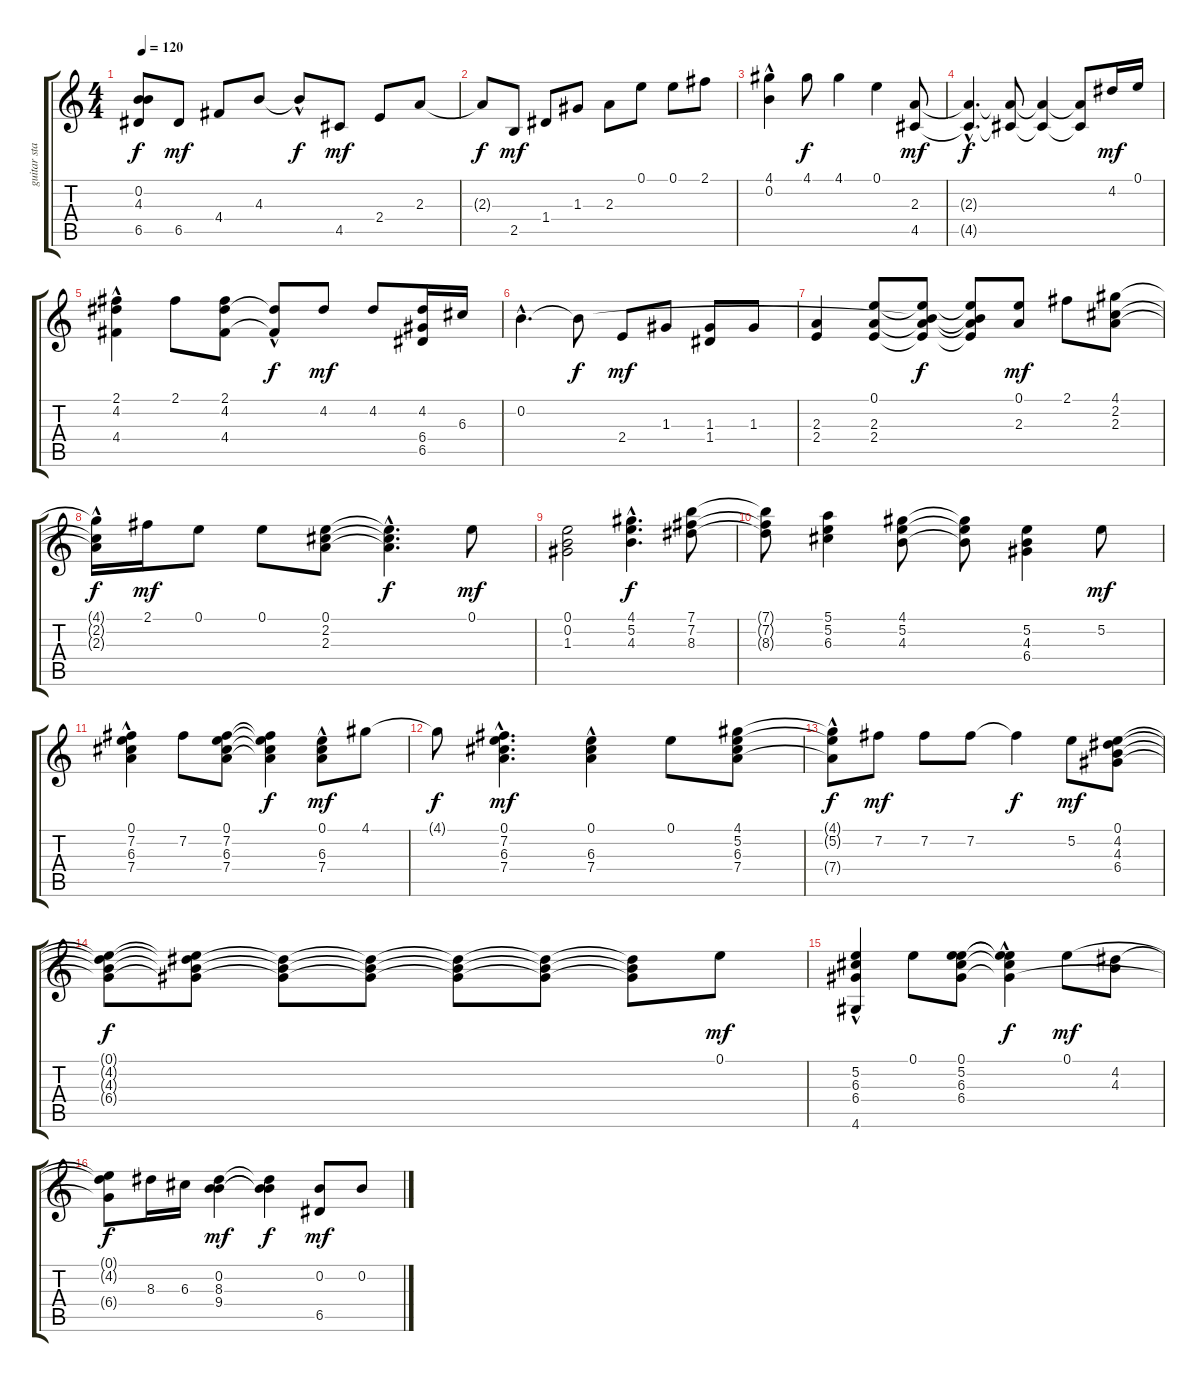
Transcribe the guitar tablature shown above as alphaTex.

\track ("guitar standard" "guitar sta") {instrument acousticguitarnylon}
\staff {score tabs}
\tuning (E4 B3 G3 D3 A2 E2) {hide}
\ts (4 4)
\tempo 120
\clef g2
\ks c
(0.2{t} 4.3{t} 6.5{t}).8{dy f} 6.5.8{dy mf} 4.4.8 4.3.8 4.3{hac t}.8{dy f} 4.5.8{dy mf} 2.4.8 2.3.8 |
2.3{t}.8{dy f} 2.5.8{dy mf} 1.4.8 1.3.8 2.3.8 0.1.8 0.1.8 2.1.8 |
(4.1{hac} 0.2).4 4.1.8{dy f} 4.1.4 0.1.4 (2.3 4.5).8{dy mf} |
(2.3{hac t} 4.5{hac t}).4{d dy f} (2.3{t} 4.5{t}).8 (2.3{t} 4.5{t}).4 (2.3{t} 4.5{t}).8 4.2.16{dy mf} 0.1.16 |
(2.1 4.2{hac} 4.4{hac}).4 2.1.8 (2.1 4.2 4.4).8 (4.2{t} 4.4{hac t}).8{dy f} 4.2.8{dy mf} 4.2.8 (4.2 6.4 6.5).16 6.3.16 |
0.2{hac}.4{d} 0.2{t}.8{dy f} 2.4.8{dy mf} 1.3.8 (1.3 1.4).8 1.3.8 |
(2.3 2.4).4 (0.1 2.3 2.4).8 (0.1{t} 0.2{t} 2.3{t} 2.4{t}).8{dy f} (0.1{t} 0.2{t} 2.3{t} 2.4{t}).8 (0.1 2.3).8{dy mf} 2.1.8 (4.1 2.2 2.3).8 |
(4.1{t} 2.2{hac t} 2.3{hac t}).16{dy f} 2.1.16{dy mf} 0.1.8 0.1.8 (0.1 2.2 2.3).8 (0.1{hac t} 2.2{hac t} 2.3{t}).4{d dy f} 0.1.8{dy mf} |
(0.1 0.2 1.3).2 (4.1{hac} 5.2 4.3{hac}).4{d dy f} (7.1 7.2 8.3).8 |
(7.1{t} 7.2{t} 8.3{t}).8 (5.1 5.2 6.3).4 (4.1 5.2 4.3).8 (4.1{t} 5.2{t} 4.3{t}).8 (5.2 4.3 6.4).4 5.2.8{dy mf} |
(0.1{hac} 7.2 6.3{hac} 7.4{hac}).4 7.2.8 (0.1 7.2 6.3 7.4).8 (0.1{t} 7.2{t} 6.3{t} 7.4{t}).4{dy f} (0.1{hac} 6.3{hac} 7.4{hac}).8{dy mf} 4.1.8 |
4.1{t}.8{dy f} (0.1{hac} 7.2 6.3{hac} 7.4{hac}).4{d dy mf} (0.1 6.3{hac} 7.4{hac}).4 0.1.8 (4.1 5.2 6.3 7.4).8 |
(4.1{hac t} 5.2{hac t} 7.4{t}).8{dy f} 7.2.8{dy mf} 7.2.8 7.2.8 7.2{t}.4{dy f} 5.2.8{dy mf} (0.1 4.2 4.3 6.4).8 |
(0.1{t} 4.2{t} 4.3{t} 6.4{t}).8{dy f} (0.1{t} 4.2{t} 4.3{t} 6.4{t}).8 (4.2{t} 4.3{t} 6.4{t}).8 (4.2{t} 4.3{t} 6.4{t}).8 (4.2{t} 4.3{t} 6.4{t}).8 (4.2{t} 4.3{t} 6.4{t}).8 (4.2{t} 4.3{t} 6.4{t}).8 0.1.8{dy mf} |
(5.2 6.3{hac} 6.4{hac} 4.6).4 0.1.8 (0.1 5.2 6.3 6.4).8 (0.1{hac t} 5.2{hac t} 6.3{t} 6.4{t}).4{dy f} 0.1.8{dy mf} (4.2 4.3).8 |
(0.1{t} 4.2{t} 6.4{t}).8{dy f} 8.3.16 6.3.16 (0.2 8.3 9.4).4{dy mf} (0.2{t} 8.3{t} 9.4{t}).4{dy f} (0.2 6.5).8{dy mf} 0.2.8
